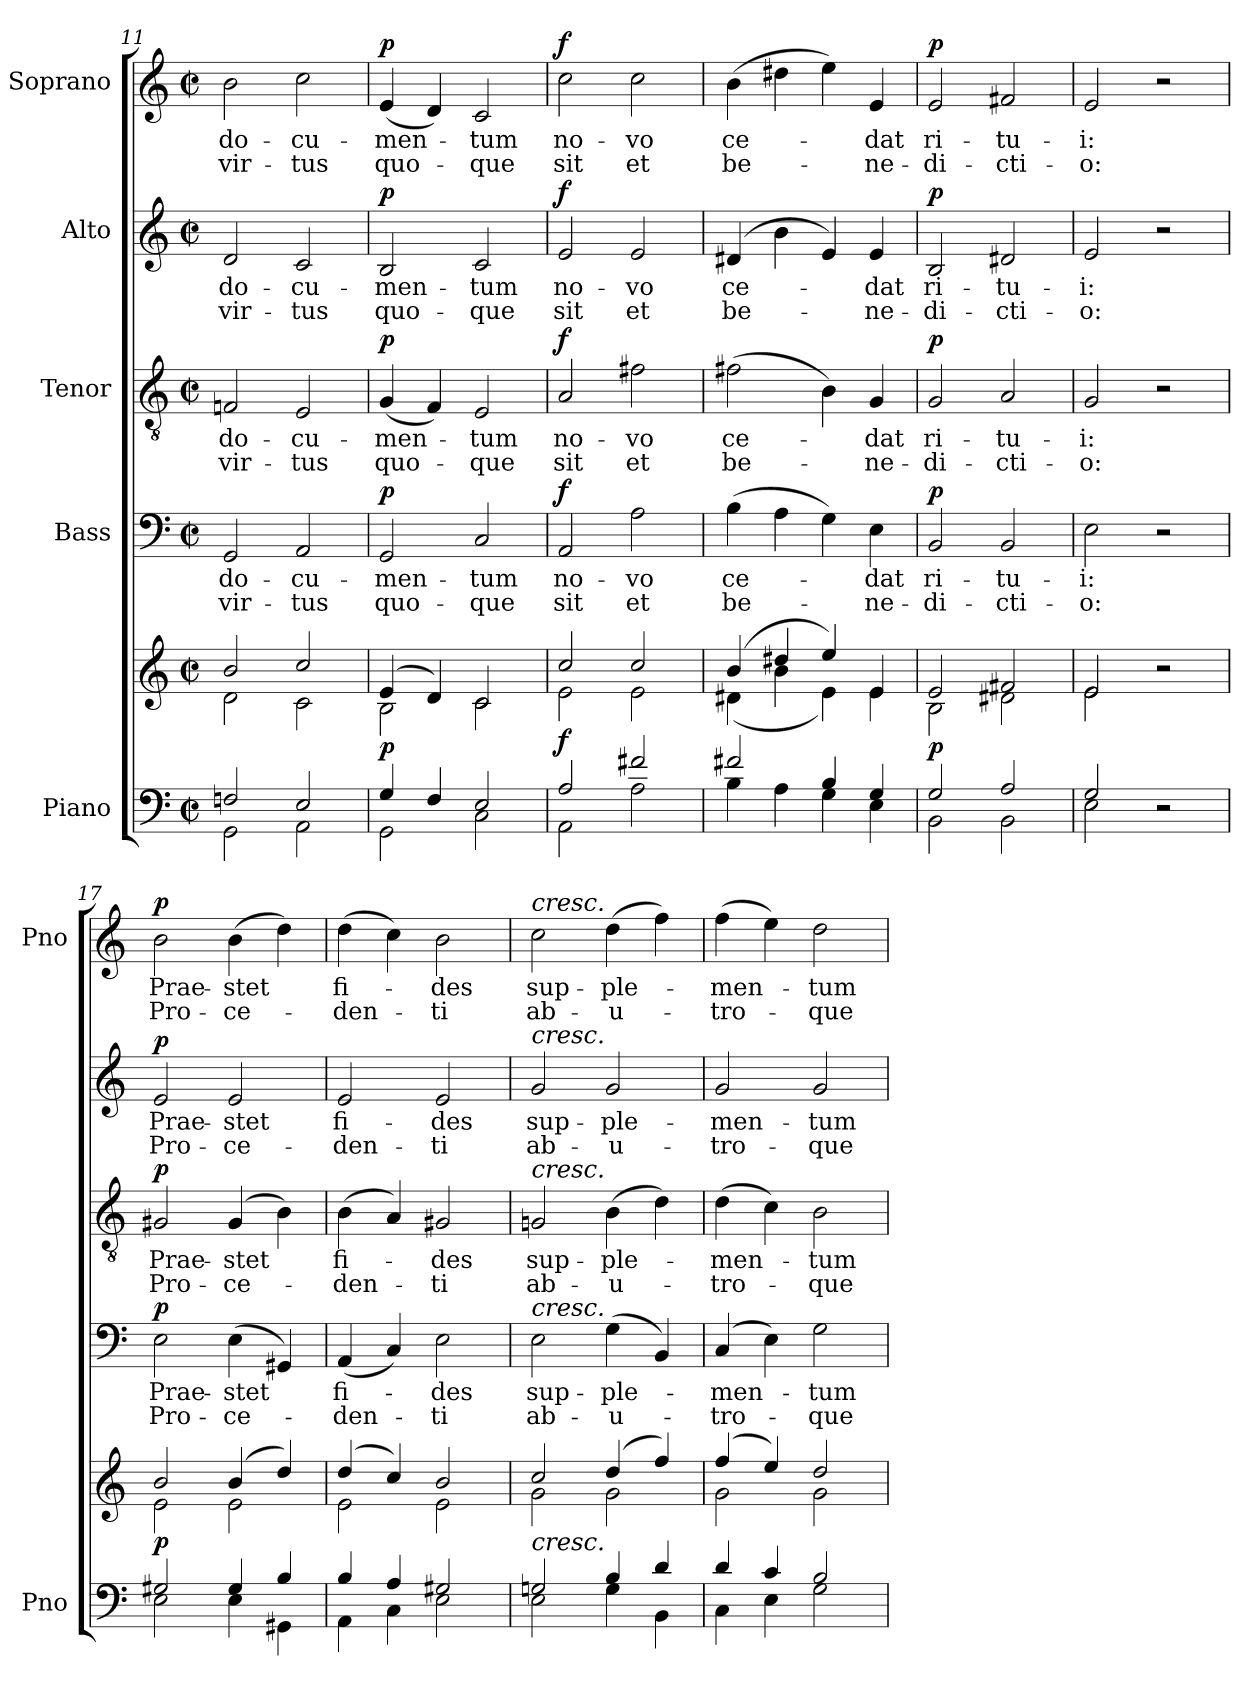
**kern	**kern	**dynam	**kern	**text	**text	**dynam	**kern	**text	**text	**dynam	**kern	**text	**text	**dynam	**kern	**text	**text	**dynam
*part5	*part5	*part5	*part4	*part4	*part4	*part4	*part3	*part3	*part3	*part3	*part2	*part2	*part2	*part2	*part1	*part1	*part1	*part1
*staff6	*staff5	*staff5/6	*staff4	*staff4	*staff4	*staff4	*staff3	*staff3	*staff3	*staff3	*staff2	*staff2	*staff2	*staff2	*staff1	*staff1	*staff1	*staff1
*I"Piano	*	*	*I"Bass	*	*	*	*I"Tenor	*	*	*	*I"Alto	*	*	*	*I"Soprano	*	*	*
*I'Pno	*	*	*	*	*	*	*	*	*	*	*	*	*	*	*I'Pno	*	*	*
*clefF4	*clefG2	*	*clefF4	*	*	*	*clefGv2	*	*	*	*clefG2	*	*	*	*clefG2	*	*	*
*k[]	*k[]	*	*k[]	*	*	*	*k[]	*	*	*	*k[]	*	*	*	*k[]	*	*	*
*C:	*C:	*	*C:	*	*	*	*C:	*	*	*	*C:	*	*	*	*C:	*	*	*
*M2/2	*M2/2	*	*M2/2	*	*	*	*M2/2	*	*	*	*M2/2	*	*	*	*M2/2	*	*	*
*met(c|)	*met(c|)	*	*met(c|)	*	*	*	*met(c|)	*	*	*	*met(c|)	*	*	*	*met(c|)	*	*	*
=11	=11	=11	=11	=11	=11	=11	=11	=11	=11	=11	=11	=11	=11	=11	=11	=11	=11	=11
*^	*^	*	*	*	*	*	*	*	*	*	*	*	*	*	*	*	*	*
2Fn/	2GG\	2b/	2d\	.	2GG/	do-	vir-	.	2Fn/	do-	vir-	.	2d/	do-	vir-	.	2b\	do-	vir-	.
2E/	2AA\	2cc/	2c\	.	2AA/	-cu-	-tus	.	2E/	-cu-	-tus	.	2c/	-cu-	-tus	.	2cc\	-cu-	-tus	.
=12	=12	=12	=12	=12	=12	=12	=12	=12	=12	=12	=12	=12	=12	=12	=12	=12	=12	=12	=12	=12
!	!	!	!	!LO:DY:a=2	!	!	!	!LO:DY:a	!	!	!	!LO:DY:a	!	!	!	!LO:DY:a	!	!	!	!LO:DY:a
4G/	2GG\	(4e/	2B\	p	2GG/	-men-	quo-	p	(4G/	-men-	quo-	p	2B/	-men-	quo-	p	(4e/	-men-	quo-	p
4F/	.	4d/)	.	.	.	.	.	.	4F/)	.	.	.	.	.	.	.	4d/)	.	.	.
2E/	2C\	2c/	2c\	.	2C/	-tum	-que	.	2E/	-tum	-que	.	2c/	-tum	-que	.	2c/	-tum	-que	.
=13	=13	=13	=13	=13	=13	=13	=13	=13	=13	=13	=13	=13	=13	=13	=13	=13	=13	=13	=13	=13
!	!	!	!	!LO:DY:a=2	!	!	!	!LO:DY:a	!	!	!	!LO:DY:a	!	!	!	!LO:DY:a	!	!	!	!LO:DY:a
2A/	2AA\	2cc/	2e\	f	2AA/	no-	sit	f	2A/	no-	sit	f	2e/	no-	sit	f	2cc\	no-	sit	f
2f#X/	2A\	2cc/	2e\	.	2A\	-vo	et	.	2f#X\	-vo	et	.	2e/	-vo	et	.	2cc\	-vo	et	.
!!LO:PB:g=z
=14	=14	=14	=14	=14	=14	=14	=14	=14	=14	=14	=14	=14	=14	=14	=14	=14	=14	=14	=14	=14
2f#X/	4B\	(4b/	(4d#X\	.	(4B\	ce-	be-	.	(2f#X\	ce-	be-	.	(4d#X/	ce-	be-	.	(4b\	ce-	be-	.
.	4A\	4dd#X/	4b\	.	4A\	.	.	.	.	.	.	.	4b\	.	.	.	4dd#X\	.	.	.
4B/	4G\	4ee/)	4e\)	.	4G\)	.	.	.	4B\)	.	.	.	4e/)	.	.	.	4ee\)	.	.	.
4G/	4E\	4e/	4e\	.	4E\	-dat	-ne-	.	4G/	-dat	-ne-	.	4e/	-dat	-ne-	.	4e/	-dat	-ne-	.
=15	=15	=15	=15	=15	=15	=15	=15	=15	=15	=15	=15	=15	=15	=15	=15	=15	=15	=15	=15	=15
!	!	!	!	!LO:DY:a=2	!	!	!	!LO:DY:a	!	!	!	!LO:DY:a	!	!	!	!LO:DY:a	!	!	!	!LO:DY:a
2G/	2BB\	2e/	2B\	p	2BB/	ri-	-di-	p	2G/	ri-	-di-	p	2B/	ri-	-di-	p	2e/	ri-	-di-	p
2A/	2BB\	2f#X/	2d#X\	.	2BB/	-tu-	-cti-	.	2A/	-tu-	-cti-	.	2d#X/	-tu-	-cti-	.	2f#X/	-tu-	-cti-	.
=16	=16	=16	=16	=16	=16	=16	=16	=16	=16	=16	=16	=16	=16	=16	=16	=16	=16	=16	=16	=16
2G/	2E\	2e/	2e\	.	2E\	-i:	-o:	.	2G/	-i:	-o:	.	2e/	-i:	-o:	.	2e/	-i:	-o:	.
2r	2ryy	2r	2ryy	.	2r	.	.	.	2r	.	.	.	2r	.	.	.	2r	.	.	.
=17	=17	=17	=17	=17	=17	=17	=17	=17	=17	=17	=17	=17	=17	=17	=17	=17	=17	=17	=17	=17
!	!	!	!	!LO:DY:a=2	!	!	!	!LO:DY:a	!	!	!	!LO:DY:a	!	!	!	!LO:DY:a	!	!	!	!LO:DY:a
2G#X/	2E\	2b/	2e\	p	2E\	Prae-	Pro-	p	2G#X/	Prae-	Pro-	p	2e/	Prae-	Pro-	p	2b\	Prae-	Pro-	p
4G#/	4E\	(4b/	2e\	.	(4E\	-stet	-ce-	.	(4G#/	-stet	-ce-	.	2e/	-stet	-ce-	.	(4b\	-stet	-ce-	.
4B/	4GG#X\	4dd/)	.	.	4GG#X/)	.	.	.	4B\)	.	.	.	.	.	.	.	4dd\)	.	.	.
=18	=18	=18	=18	=18	=18	=18	=18	=18	=18	=18	=18	=18	=18	=18	=18	=18	=18	=18	=18	=18
4B/	4AA\	(4dd/	2e\	.	(4AA/	fi-	-den-	.	(4B\	fi-	-den-	.	2e/	fi-	-den-	.	(4dd\	fi-	-den-	.
4A/	4C\	4cc/)	.	.	4C/)	.	.	.	4A/)	.	.	.	.	.	.	.	4cc\)	.	.	.
2G#X/	2E\	2b/	2e\	.	2E\	-des	-ti	.	2G#X/	-des	-ti	.	2e/	-des	-ti	.	2b\	-des	-ti	.
=19	=19	=19	=19	=19	=19	=19	=19	=19	=19	=19	=19	=19	=19	=19	=19	=19	=19	=19	=19	=19
!	!	!	!	!	!	!	!	!	!	!	!	!	!	!	!	!	!LO:TX:a:i:t=cresc.	!	!	!
!	!	!	!	!	!	!	!	!	!	!	!	!	!LO:TX:a:i:t=cresc.	!	!	!	!	!	!	!
!	!	!	!	!	!	!	!	!	!LO:TX:a:i:t=cresc.	!	!	!	!	!	!	!	!	!	!	!
!	!	!	!	!	!LO:TX:a:i:t=cresc.	!	!	!	!	!	!	!	!	!	!	!	!	!	!	!
!LO:TX:a:i:t=cresc.	!	!	!	!	!	!	!	!	!	!	!	!	!	!	!	!	!	!	!	!
2Gn/	2E\	2cc/	2g\	.	2E\	sup-	ab-	.	2Gn/	sup-	ab-	.	2g/	sup-	ab-	.	2cc\	sup-	ab-	.
4B/	4G\	(4dd/	2g\	.	(4G\	-ple-	-u-	.	(4B\	-ple-	-u-	.	2g/	-ple-	-u-	.	(4dd\	-ple-	-u-	.
4d/	4BB\	4ff/)	.	.	4BB/)	.	.	.	4d\)	.	.	.	.	.	.	.	4ff\)	.	.	.
!!LO:LB:g=z
=20	=20	=20	=20	=20	=20	=20	=20	=20	=20	=20	=20	=20	=20	=20	=20	=20	=20	=20	=20	=20
4d/	4C\	(4ff/	2g\	.	(4C/	-­men-	-tro-	.	(4d\	-­men-	-tro-	.	2g/	-­men-	-tro-	.	(4ff\	-­men-	-tro-	.
4c/	4E\	4ee/)	.	.	4E\)	.	.	.	4c\)	.	.	.	.	.	.	.	4ee\)	.	.	.
2B/	2G\	2dd/	2g\	.	2G\	-tum	-que	.	2B\	-tum	-que	.	2g/	-tum	-que	.	2dd\	-tum	-que	.
*v	*v	*	*	*	*	*	*	*	*	*	*	*	*	*	*	*	*	*	*	*
*	*v	*v	*	*	*	*	*	*	*	*	*	*	*	*	*	*	*	*	*
=	=	=	=	=	=	=	=	=	=	=	=	=	=	=	=	=	=	=
*-	*-	*-	*-	*-	*-	*-	*-	*-	*-	*-	*-	*-	*-	*-	*-	*-	*-	*-
